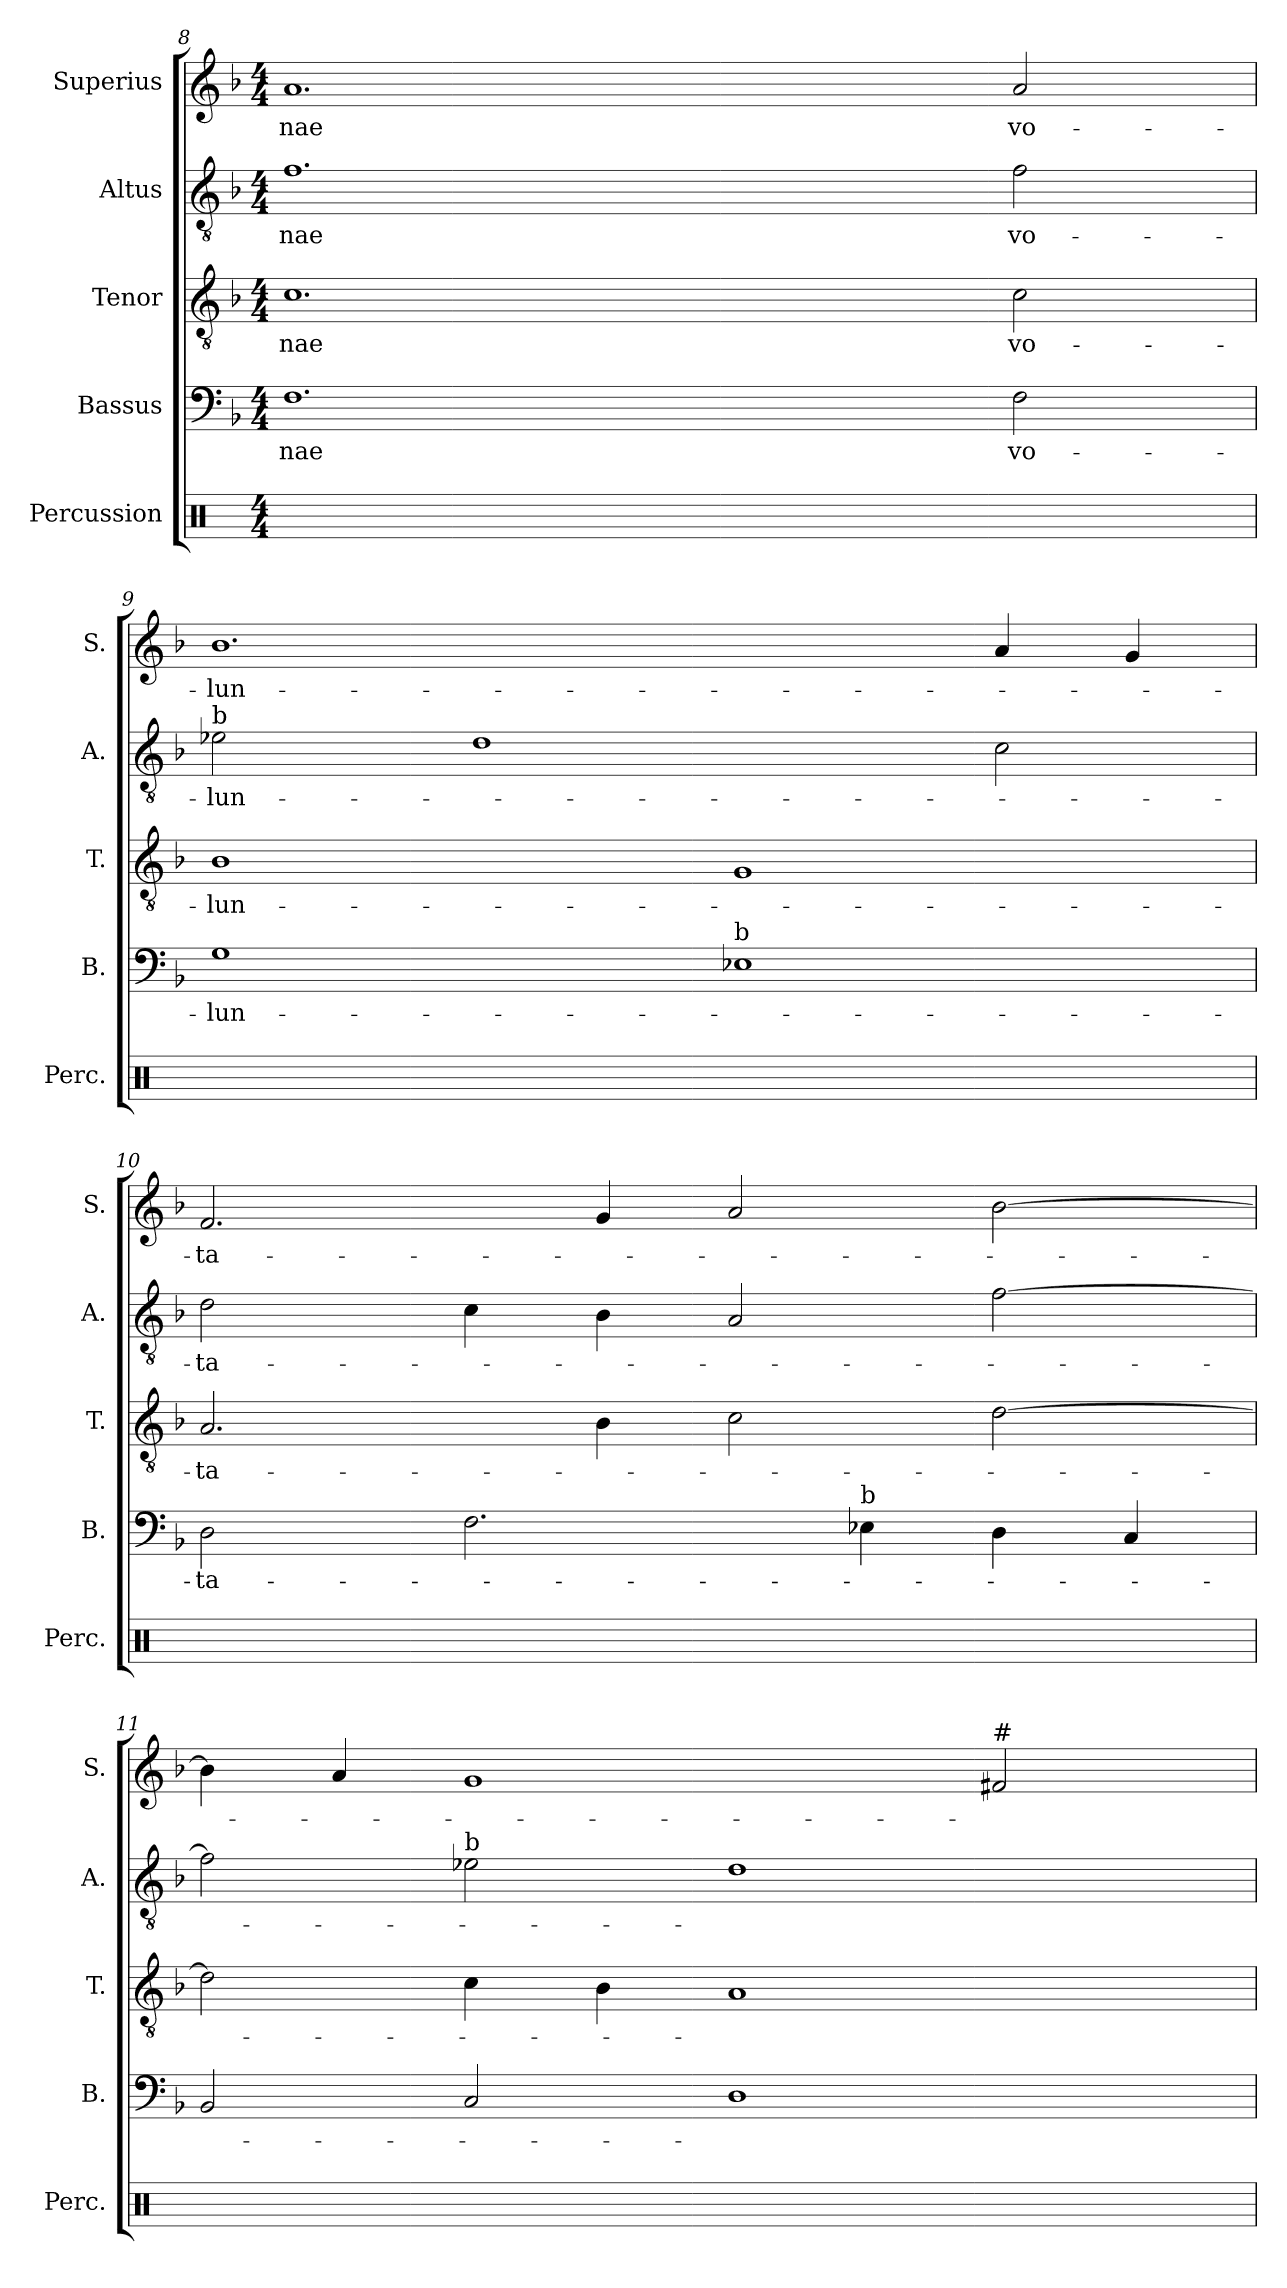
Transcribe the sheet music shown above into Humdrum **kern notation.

**kern	**kern	**text	**kern	**text	**kern	**text	**kern	**text
*part5	*part4	*part4	*part3	*part3	*part2	*part2	*part1	*part1
*staff5	*staff4	*staff4	*staff3	*staff3	*staff2	*staff2	*staff1	*staff1
*I"Percussion	*I"Bassus	*	*I"Tenor	*	*I"Altus	*	*I"Superius	*
*I'Perc.	*I'B.	*	*I'T.	*	*I'A.	*	*I'S.	*
*clefX	*clefF4	*	*clefGv2	*	*clefGv2	*	*clefG2	*
*	*	*	*ITrd7c12	*	*ITrd7c12	*	*	*
*k[]	*k[b-]	*	*k[b-]	*	*k[b-]	*	*k[b-]	*
*C:	*F:	*	*F:	*	*F:	*	*F:	*
*M4/4	*M4/4	*	*M4/4	*	*M4/4	*	*M4/4	*
=8	=8	=8	=8	=8	=8	=8	=8	=8
!	!	!LO:LY:b:color=#000000	!	!	!	!	!	!
!	!	!	!	!LO:LY:b:color=#000000	!	!	!	!
!	!	!	!	!	!	!LO:LY:b:color=#000000	!	!
!	!	!	!	!	!	!	!	!LO:LY:b:color=#000000
16Rei/LLyy	1.Fi	-nae	1.Ci	-nae	1.Fi	-nae	1.ai	-nae
16Rei/yy	.	.	.	.	.	.	.	.
16Rei/yy	.	.	.	.	.	.	.	.
16Rei/JJyy	.	.	.	.	.	.	.	.
16Rei/LLyy	.	.	.	.	.	.	.	.
16Rei/yy	.	.	.	.	.	.	.	.
16Rei/yy	.	.	.	.	.	.	.	.
16Rei/JJyy	.	.	.	.	.	.	.	.
16Rei/LLyy	.	.	.	.	.	.	.	.
16Rei/yy	.	.	.	.	.	.	.	.
16Rei/yy	.	.	.	.	.	.	.	.
16Rei/JJyy	.	.	.	.	.	.	.	.
16Rei/LLyy	.	.	.	.	.	.	.	.
16Rei/yy	.	.	.	.	.	.	.	.
16Rei/yy	.	.	.	.	.	.	.	.
16Rei/JJyy	.	.	.	.	.	.	.	.
16Rei/LLyy	.	.	.	.	.	.	.	.
16Rei/yy	.	.	.	.	.	.	.	.
16Rei/yy	.	.	.	.	.	.	.	.
16Rei/JJyy	.	.	.	.	.	.	.	.
16Rei/LLyy	.	.	.	.	.	.	.	.
16Rei/yy	.	.	.	.	.	.	.	.
16Rei/yy	.	.	.	.	.	.	.	.
16Rei/JJyy	.	.	.	.	.	.	.	.
!	!	!LO:LY:b:color=#000000	!	!	!	!	!	!
!	!	!	!	!LO:LY:b:color=#000000	!	!	!	!
!	!	!	!	!	!	!LO:LY:b:color=#000000	!	!
!	!	!	!	!	!	!	!	!LO:LY:b:color=#000000
16Rei/LLyy	2Fi\	vo-	2Ci\	vo-	2Fi\	vo-	2ai/	vo-
16Rei/yy	.	.	.	.	.	.	.	.
16Rei/yy	.	.	.	.	.	.	.	.
16Rei/JJyy	.	.	.	.	.	.	.	.
16Rei/LLyy	.	.	.	.	.	.	.	.
16Rei/yy	.	.	.	.	.	.	.	.
16Rei/yy	.	.	.	.	.	.	.	.
16Rei/JJyy	.	.	.	.	.	.	.	.
=9	=9	=9	=9	=9	=9	=9	=9	=9
!	!	!LO:LY:b:color=#000000	!	!	!	!	!	!
!	!	!	!	!LO:LY:b:color=#000000	!	!	!	!
!	!	!	!	!	!	!LO:LY:b:color=#000000	!	!
!	!	!	!	!	!LO:TX:a:t=b	!	!	!
!	!	!	!	!	!	!	!	!LO:LY:b:color=#000000
16Rei/LLyy	1Gi	-lun-	1BB-i	-lun-	2E-j\	-lun-	1.b-i	-lun-
16Rei/yy	.	.	.	.	.	.	.	.
16Rei/yy	.	.	.	.	.	.	.	.
16Rei/JJyy	.	.	.	.	.	.	.	.
16Rei/LLyy	.	.	.	.	.	.	.	.
16Rei/yy	.	.	.	.	.	.	.	.
16Rei/yy	.	.	.	.	.	.	.	.
16Rei/JJyy	.	.	.	.	.	.	.	.
16Rei/LLyy	.	.	.	.	1Di	.	.	.
16Rei/yy	.	.	.	.	.	.	.	.
16Rei/yy	.	.	.	.	.	.	.	.
16Rei/JJyy	.	.	.	.	.	.	.	.
16Rei/LLyy	.	.	.	.	.	.	.	.
16Rei/yy	.	.	.	.	.	.	.	.
16Rei/yy	.	.	.	.	.	.	.	.
16Rei/JJyy	.	.	.	.	.	.	.	.
!	!LO:TX:a:t=b	!	!	!	!	!	!	!
16Rei/LLyy	1E-j	.	1GGi	.	.	.	.	.
16Rei/yy	.	.	.	.	.	.	.	.
16Rei/yy	.	.	.	.	.	.	.	.
16Rei/JJyy	.	.	.	.	.	.	.	.
16Rei/LLyy	.	.	.	.	.	.	.	.
16Rei/yy	.	.	.	.	.	.	.	.
16Rei/yy	.	.	.	.	.	.	.	.
16Rei/JJyy	.	.	.	.	.	.	.	.
16Rei/LLyy	.	.	.	.	2Ci\	.	4ai/	.
16Rei/yy	.	.	.	.	.	.	.	.
16Rei/yy	.	.	.	.	.	.	.	.
16Rei/JJyy	.	.	.	.	.	.	.	.
16Rei/LLyy	.	.	.	.	.	.	4gi/	.
16Rei/yy	.	.	.	.	.	.	.	.
16Rei/yy	.	.	.	.	.	.	.	.
16Rei/JJyy	.	.	.	.	.	.	.	.
=10	=10	=10	=10	=10	=10	=10	=10	=10
!	!	!LO:LY:b:color=#000000	!	!	!	!	!	!
!	!	!	!	!LO:LY:b:color=#000000	!	!	!	!
!	!	!	!	!	!	!LO:LY:b:color=#000000	!	!
!	!	!	!	!	!	!	!	!LO:LY:b:color=#000000
16Rei/LLyy	2Di\	-ta-	2.AAi/	-ta-	2Di\	-ta-	2.fi/	-ta-
16Rei/yy	.	.	.	.	.	.	.	.
16Rei/yy	.	.	.	.	.	.	.	.
16Rei/JJyy	.	.	.	.	.	.	.	.
16Rei/LLyy	.	.	.	.	.	.	.	.
16Rei/yy	.	.	.	.	.	.	.	.
16Rei/yy	.	.	.	.	.	.	.	.
16Rei/JJyy	.	.	.	.	.	.	.	.
16Rei/LLyy	2.Fi\	.	.	.	4Ci\	.	.	.
16Rei/yy	.	.	.	.	.	.	.	.
16Rei/yy	.	.	.	.	.	.	.	.
16Rei/JJyy	.	.	.	.	.	.	.	.
16Rei/LLyy	.	.	4BB-i\	.	4BB-i\	.	4gi/	.
16Rei/yy	.	.	.	.	.	.	.	.
16Rei/yy	.	.	.	.	.	.	.	.
16Rei/JJyy	.	.	.	.	.	.	.	.
16Rei/LLyy	.	.	2Ci\	.	2AAi/	.	2ai/	.
16Rei/yy	.	.	.	.	.	.	.	.
16Rei/yy	.	.	.	.	.	.	.	.
16Rei/JJyy	.	.	.	.	.	.	.	.
!	!LO:TX:a:t=b	!	!	!	!	!	!	!
16Rei/LLyy	4E-j\	.	.	.	.	.	.	.
16Rei/yy	.	.	.	.	.	.	.	.
16Rei/yy	.	.	.	.	.	.	.	.
16Rei/JJyy	.	.	.	.	.	.	.	.
16Rei/LLyy	4Di\	.	[>2Di\	.	[>2Fi\	.	[>2b-i\	.
16Rei/yy	.	.	.	.	.	.	.	.
16Rei/yy	.	.	.	.	.	.	.	.
16Rei/JJyy	.	.	.	.	.	.	.	.
16Rei/LLyy	4Ci/	.	.	.	.	.	.	.
16Rei/yy	.	.	.	.	.	.	.	.
16Rei/yy	.	.	.	.	.	.	.	.
16Rei/JJyy	.	.	.	.	.	.	.	.
!!LO:LB:g=z
=11	=11	=11	=11	=11	=11	=11	=11	=11
16Rei/LLyy	2BB-i/	.	2Di\]	.	2Fi\]	.	4b-i\]	.
16Rei/yy	.	.	.	.	.	.	.	.
16Rei/yy	.	.	.	.	.	.	.	.
16Rei/JJyy	.	.	.	.	.	.	.	.
16Rei/LLyy	.	.	.	.	.	.	4ai/	.
16Rei/yy	.	.	.	.	.	.	.	.
16Rei/yy	.	.	.	.	.	.	.	.
16Rei/JJyy	.	.	.	.	.	.	.	.
!	!	!	!	!	!LO:TX:a:t=b	!	!	!
16Rei/LLyy	2Ci/	.	4Ci\	.	2E-j\	.	1gi	.
16Rei/yy	.	.	.	.	.	.	.	.
16Rei/yy	.	.	.	.	.	.	.	.
16Rei/JJyy	.	.	.	.	.	.	.	.
16Rei/LLyy	.	.	4BB-i\	.	.	.	.	.
16Rei/yy	.	.	.	.	.	.	.	.
16Rei/yy	.	.	.	.	.	.	.	.
16Rei/JJyy	.	.	.	.	.	.	.	.
16Rei/LLyy	1Di	.	1AAi	.	1Di	.	.	.
16Rei/yy	.	.	.	.	.	.	.	.
16Rei/yy	.	.	.	.	.	.	.	.
16Rei/JJyy	.	.	.	.	.	.	.	.
16Rei/LLyy	.	.	.	.	.	.	.	.
16Rei/yy	.	.	.	.	.	.	.	.
16Rei/yy	.	.	.	.	.	.	.	.
16Rei/JJyy	.	.	.	.	.	.	.	.
!	!	!	!	!	!	!	!LO:TX:a:t=#	!
16Rei/LLyy	.	.	.	.	.	.	2f#j/	.
16Rei/yy	.	.	.	.	.	.	.	.
16Rei/yy	.	.	.	.	.	.	.	.
16Rei/JJyy	.	.	.	.	.	.	.	.
16Rei/LLyy	.	.	.	.	.	.	.	.
16Rei/yy	.	.	.	.	.	.	.	.
16Rei/yy	.	.	.	.	.	.	.	.
16Rei/JJyy	.	.	.	.	.	.	.	.
=	=	=	=	=	=	=	=	=
*-	*-	*-	*-	*-	*-	*-	*-	*-
